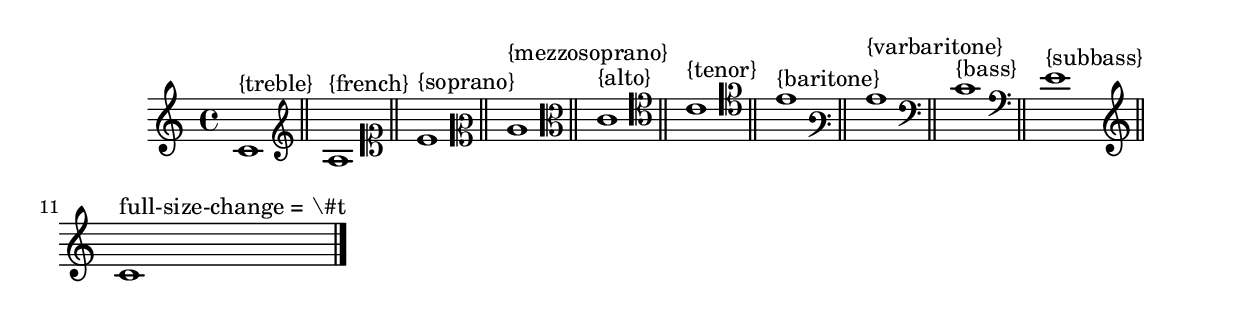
\version "2.3.17"

\header{

    texidoc=" Clefs with @code{full-size-change} should be typeset in
full size. For octaviated clefs, the ``8'' should appear closely above
or below the clef respectively."

}



\score {
       { 
       
         \clef "treble" c'1^"{treble}" \bar "||"
         \clef "french"c'1^"{french}" \bar "||"
         \clef "soprano"c'1^"{soprano}" \bar "||"
         \clef "mezzosoprano"c'1^"{mezzosoprano}" \bar "||"
         \clef "alto"c'1^"{alto}" \bar "||"
         \clef "tenor"c'1^"{tenor}" \bar "||"
         \clef "baritone"c'1^"{baritone}" \bar "||"
         \clef "varbaritone"c'1^"{varbaritone}" \bar "||"
         \clef "bass"c'1^"{bass}" \bar "||"
         \clef "subbass"c'1^"{subbass}" \bar "||"
	 \override Staff.Clef  #'full-size-change = ##t 
         \clef "treble" c'1^"full-size-change = \#t" \bar "|."
         }
         \paper{
	  raggedright = ##t
         }
}

